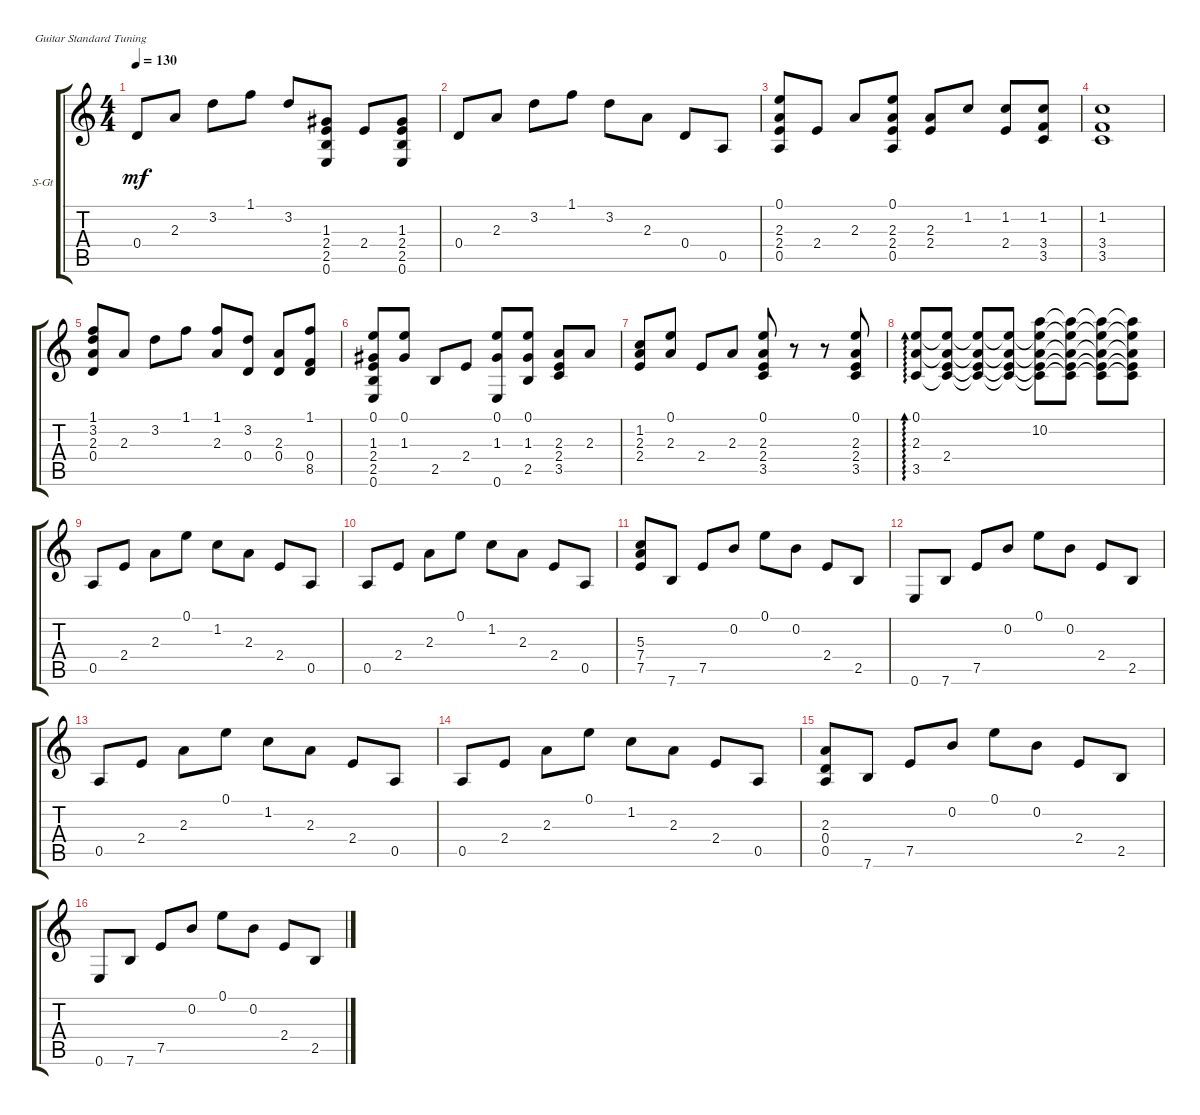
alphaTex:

\defaultSystemsLayout 4
\bracketExtendMode groupsimilarinstruments
\firstSystemTrackNameOrientation horizontal
\otherSystemsTrackNameOrientation horizontal
\track ("Steel Guitar" "S-Gt") {instrument acousticguitarsteel}
\staff {score tabs}
\tuning (E4 B3 G3 D3 A2 E2)
\ts (4 4)
\tempo 130
\clef g2
\ks c
0.4.8{dy mf} 2.3.8 3.2.8 1.1.8 3.2.8 (0.6 2.5 2.4 1.3).8 2.4.8 (2.5 0.6 2.4 1.3).8 |
0.4.8 2.3.8 3.2.8 1.1.8 3.2.8 2.3.8 0.4.8 0.5.8 |
(0.5 2.4 2.3 0.1).8 2.4.8 2.3.8 (0.5 2.4 2.3 0.1).8 (2.4 2.3).8 1.2.8 (1.2 2.4).8 (3.4 3.5 1.2).8 |
(3.4 3.5 1.2).1 |
(0.4 2.3 3.2 1.1).8 2.3.8 3.2.8 1.1.8 (2.3 1.1).8 (0.4 3.2).8 (0.4 2.3).8 (0.4 8.5 1.1).8 |
(0.6 2.5 2.4 1.3 0.1).8 (1.3 0.1).8 2.5.8 2.4.8 (0.6 0.1 1.3).8 (1.3 0.1 2.5).8 (2.3 2.4 3.5).8 2.3.8 |
(2.3 1.2 2.4).8 (2.3 0.1).8 2.4.8 2.3.8 (0.1 2.3 2.4 3.5).8 r.8 r.8 (0.1 2.3 2.4 3.5).8 |
(0.1 2.3 3.5).8{ad 0} (0.1{t} 2.3{t} 2.4 3.5{t}).8 (0.1{t} 2.4{t} 3.5{t} 2.3{t}).8 (0.1{t} 2.3{t} 2.4{t} 3.5{t}).8 (2.3{t} 10.2 3.5{t} 0.1{t} 2.4{t}).8 (2.4{t} 2.3{t} 0.1{t} 10.2{t} 3.5{t}).8 (2.4{t} 0.1{t} 10.2{t} 2.3{t} 3.5{t}).8 (2.4{t} 2.3{t} 10.2{t} 0.1{t} 3.5{t}).8 |
0.5.8 2.4.8 2.3.8 0.1.8 1.2.8 2.3.8 2.4.8 0.5.8 |
0.5.8 2.4.8 2.3.8 0.1.8 1.2.8 2.3.8 2.4.8 0.5.8 |
(7.4 5.3 7.5).8 7.6.8 7.5.8 0.2.8 0.1.8 0.2.8 2.4.8 2.5.8 |
0.6.8 7.6.8 7.5.8 0.2.8 0.1.8 0.2.8 2.4.8 2.5.8 |
0.5.8 2.4.8 2.3.8 0.1.8 1.2.8 2.3.8 2.4.8 0.5.8 |
0.5.8 2.4.8 2.3.8 0.1.8 1.2.8 2.3.8 2.4.8 0.5.8 |
(0.4 0.5 2.3).8 7.6.8 7.5.8 0.2.8 0.1.8 0.2.8 2.4.8 2.5.8 |
0.6.8 7.6.8 7.5.8 0.2.8 0.1.8 0.2.8 2.4.8 2.5.8
